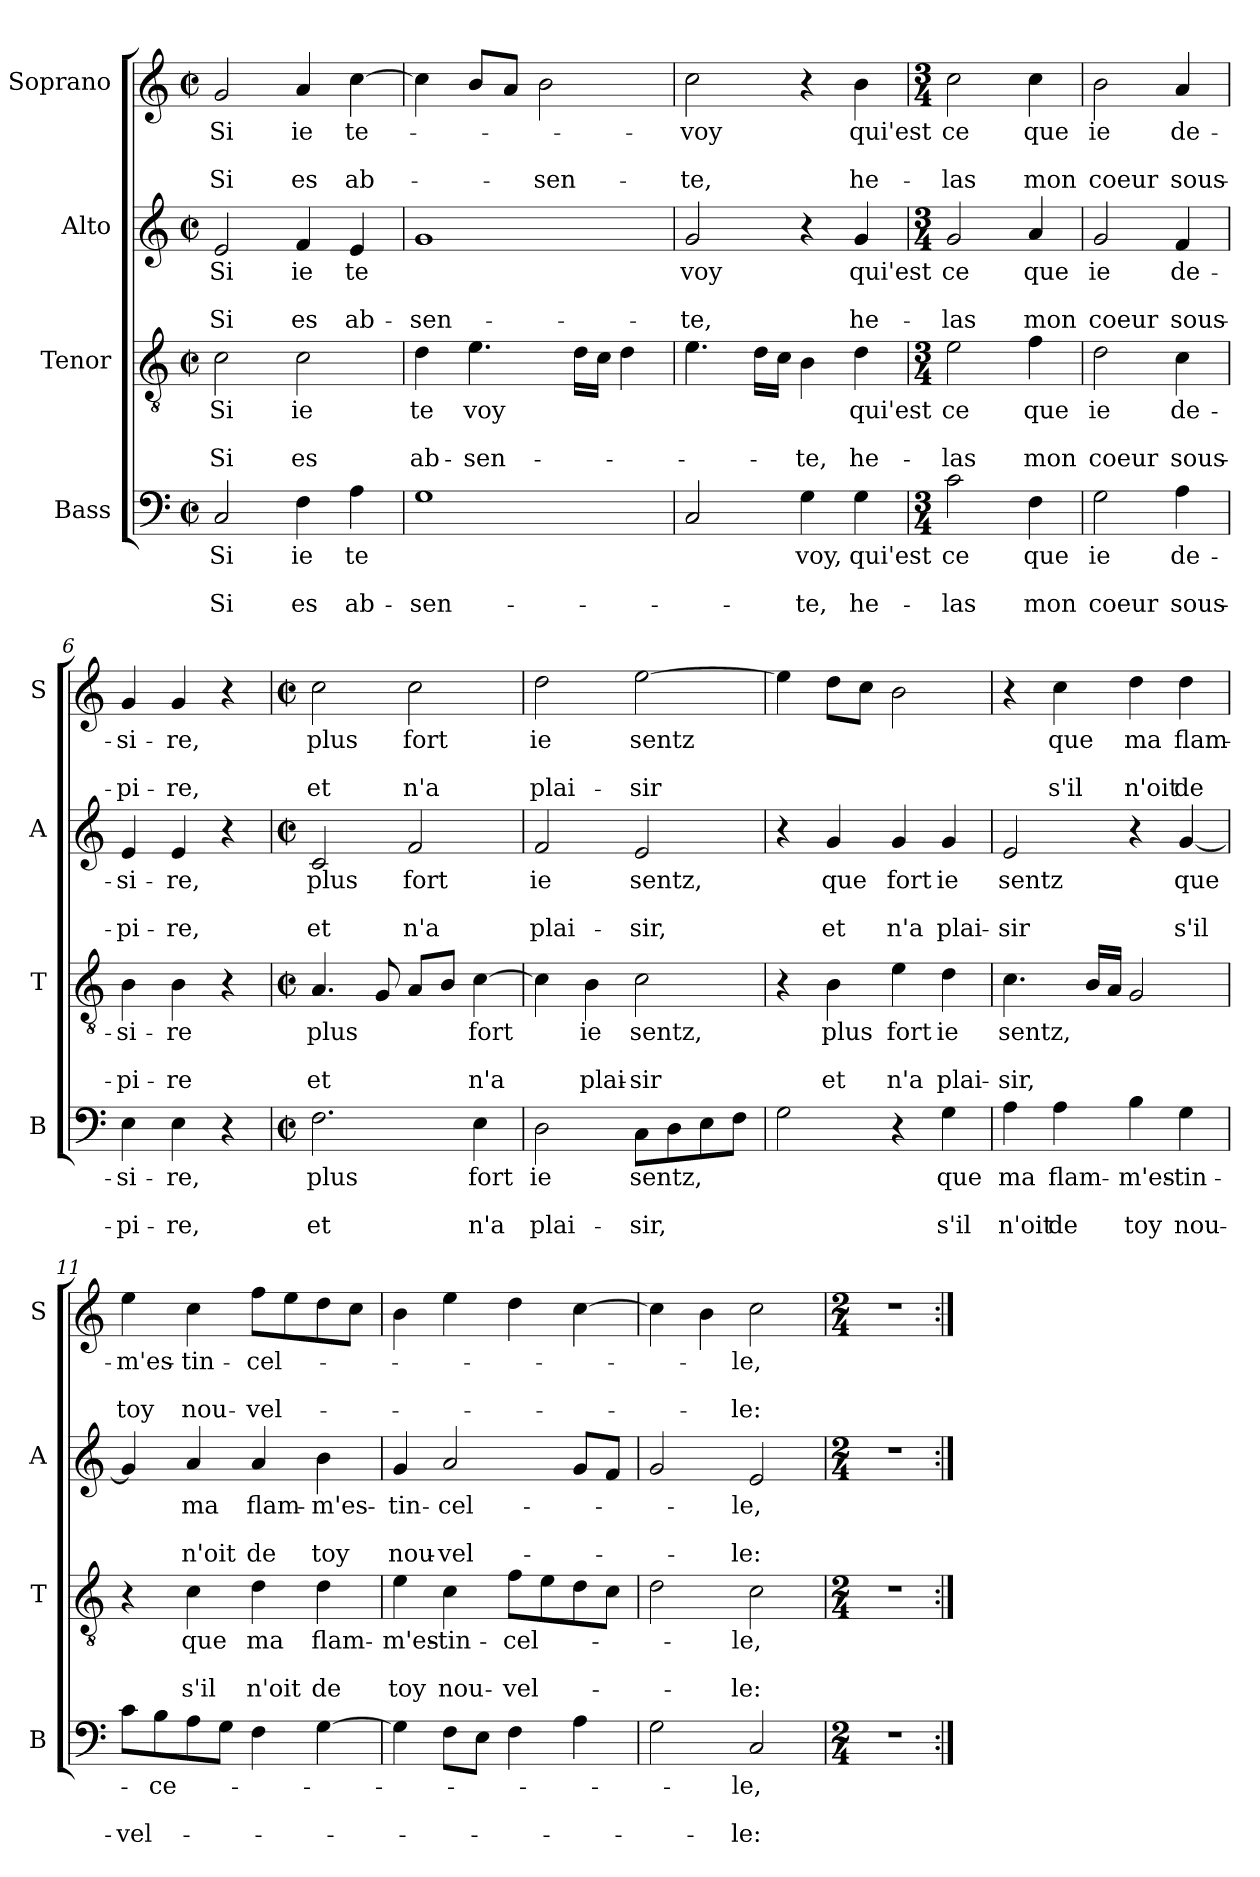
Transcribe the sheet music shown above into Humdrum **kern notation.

**kern	**text	**text	**text	**kern	**text	**text	**text	**kern	**text	**text	**text	**kern	**text	**text	**text
*part4	*part4	*part4	*part4	*part3	*part3	*part3	*part3	*part2	*part2	*part2	*part2	*part1	*part1	*part1	*part1
*staff4	*staff4	*staff4	*staff4	*staff3	*staff3	*staff3	*staff3	*staff2	*staff2	*staff2	*staff2	*staff1	*staff1	*staff1	*staff1
*I"Bass	*	*	*	*I"Tenor	*	*	*	*I"Alto	*	*	*	*I"Soprano	*	*	*
*I'B	*	*	*	*I'T	*	*	*	*I'A	*	*	*	*I'S	*	*	*
*clefF4	*	*	*	*clefGv2	*	*	*	*clefG2	*	*	*	*clefG2	*	*	*
*k[]	*	*	*	*k[]	*	*	*	*k[]	*	*	*	*k[]	*	*	*
*C:	*	*	*	*C:	*	*	*	*C:	*	*	*	*C:	*	*	*
*M2/2	*	*	*	*M2/2	*	*	*	*M2/2	*	*	*	*M2/2	*	*	*
*met(c|)	*	*	*	*met(c|)	*	*	*	*met(c|)	*	*	*	*met(c|)	*	*	*
=1	=1	=1	=1	=1	=1	=1	=1	=1	=1	=1	=1	=1	=1	=1	=1
!	!LO:LY:b	!	!LO:LY:b	!	!LO:LY:b	!	!LO:LY:b	!	!LO:LY:b	!	!LO:LY:b	!	!LO:LY:b	!	!LO:LY:b
2C/	Si	.	Si	2c\	Si	.	Si	2e/	Si	.	Si	2g/	Si	.	Si
!	!LO:LY:b	!	!LO:LY:b	!	!LO:LY:b	!	!LO:LY:b	!	!LO:LY:b	!	!LO:LY:b	!	!LO:LY:b	!	!LO:LY:b
4F\	ie	.	es	2c\	ie	.	es	4f/	ie	.	es	4a/	ie	.	es
!	!LO:LY:b	!	!LO:LY:b	!	!	!	!	!	!LO:LY:b	!	!LO:LY:b	!	!LO:LY:b	!	!LO:LY:b
4A\	te	.	ab-	.	.	.	.	4e/	te	.	ab-	[4cc\	te-	.	ab-
=2	=2	=2	=2	=2	=2	=2	=2	=2	=2	=2	=2	=2	=2	=2	=2
!	!	!	!LO:LY:b	!	!LO:LY:b	!	!LO:LY:b	!	!	!	!LO:LY:b	!	!	!	!
1G	.	.	-sen-	4d\	te	.	ab-	1g	.	.	-sen-	4cc\]	.	.	.
!	!	!	!	!	!LO:LY:b	!	!LO:LY:b	!	!	!	!	!	!	!	!
.	.	.	.	4.e\	voy	.	-sen-	.	.	.	.	8b/L	.	.	.
.	.	.	.	.	.	.	.	.	.	.	.	8a/J	.	.	.
!	!	!	!	!	!	!	!	!	!	!	!	!	!	!	!LO:LY:b
.	.	.	.	.	.	.	.	.	.	.	.	2b\	.	.	-sen-
.	.	.	.	16d\LL	.	.	.	.	.	.	.	.	.	.	.
.	.	.	.	16c\JJ	.	.	.	.	.	.	.	.	.	.	.
.	.	.	.	4d\	.	.	.	.	.	.	.	.	.	.	.
=3	=3	=3	=3	=3	=3	=3	=3	=3	=3	=3	=3	=3	=3	=3	=3
!	!	!	!	!	!	!	!	!	!LO:LY:b	!	!LO:LY:b	!	!LO:LY:b	!	!LO:LY:b
2C/	.	.	.	4.e\	.	.	.	2g/	voy	.	-te,	2cc\	-voy	.	-te,
.	.	.	.	16d\LL	.	.	.	.	.	.	.	.	.	.	.
.	.	.	.	16c\JJ	.	.	.	.	.	.	.	.	.	.	.
!	!LO:LY:b	!	!LO:LY:b	!	!	!	!LO:LY:b	!	!	!	!	!	!	!	!
4G\	voy,	.	-te,	4B\	.	.	-te,	4r	.	.	.	4r	.	.	.
!	!LO:LY:b	!	!LO:LY:b	!	!LO:LY:b	!	!LO:LY:b	!	!LO:LY:b	!	!LO:LY:b	!	!LO:LY:b	!	!LO:LY:b
4G\	qui'est	.	he-	4d\	qui'est	.	he-	4g/	qui'est	.	he-	4b\	qui'est	.	he-
=4	=4	=4	=4	=4	=4	=4	=4	=4	=4	=4	=4	=4	=4	=4	=4
*M3/4	*	*	*	*M3/4	*	*	*	*M3/4	*	*	*	*M3/4	*	*	*
!	!LO:LY:b	!	!LO:LY:b	!	!LO:LY:b	!	!LO:LY:b	!	!LO:LY:b	!	!LO:LY:b	!	!LO:LY:b	!	!LO:LY:b
2c\	ce	.	-las	2e\	ce	.	-las	2g/	ce	.	-las	2cc\	ce	.	-las
!	!LO:LY:b	!	!LO:LY:b	!	!LO:LY:b	!	!LO:LY:b	!	!LO:LY:b	!	!LO:LY:b	!	!LO:LY:b	!	!LO:LY:b
4F\	que	.	mon	4f\	que	.	mon	4a/	que	.	mon	4cc\	que	.	mon
=5	=5	=5	=5	=5	=5	=5	=5	=5	=5	=5	=5	=5	=5	=5	=5
!	!LO:LY:b	!	!LO:LY:b	!	!LO:LY:b	!	!LO:LY:b	!	!LO:LY:b	!	!LO:LY:b	!	!LO:LY:b	!	!LO:LY:b
2G\	ie	.	coeur	2d\	ie	.	coeur	2g/	ie	.	coeur	2b\	ie	.	coeur
!	!LO:LY:b	!	!LO:LY:b	!	!LO:LY:b	!	!LO:LY:b	!	!LO:LY:b	!	!LO:LY:b	!	!LO:LY:b	!	!LO:LY:b
4A\	de-	.	sous-	4c\	de-	.	sous-	4f/	de-	.	sous-	4a/	de-	.	sous-
!!LO:LB:g=z
=6	=6	=6	=6	=6	=6	=6	=6	=6	=6	=6	=6	=6	=6	=6	=6
!	!LO:LY:b	!	!LO:LY:b	!	!LO:LY:b	!	!LO:LY:b	!	!LO:LY:b	!	!LO:LY:b	!	!LO:LY:b	!	!LO:LY:b
4E\	-si-	.	-pi-	4B\	-si-	.	-pi-	4e/	-si-	.	-pi-	4g/	-si-	.	-pi-
!	!LO:LY:b	!	!LO:LY:b	!	!LO:LY:b	!	!LO:LY:b	!	!LO:LY:b	!	!LO:LY:b	!	!LO:LY:b	!	!LO:LY:b
4E\	-re,	.	-re,	4B\	-re	.	-re	4e/	-re,	.	-re,	4g/	-re,	.	-re,
4r	.	.	.	4r	.	.	.	4r	.	.	.	4r	.	.	.
=7	=7	=7	=7	=7	=7	=7	=7	=7	=7	=7	=7	=7	=7	=7	=7
*M2/2	*	*	*	*M2/2	*	*	*	*M2/2	*	*	*	*M2/2	*	*	*
*met(c|)	*	*	*	*met(c|)	*	*	*	*met(c|)	*	*	*	*met(c|)	*	*	*
!	!LO:LY:b	!	!LO:LY:b	!	!LO:LY:b	!	!LO:LY:b	!	!LO:LY:b	!	!LO:LY:b	!	!LO:LY:b	!	!LO:LY:b
2.F\	plus	.	et	4.A/	plus	.	et	2c/	plus	.	et	2cc\	plus	.	et
.	.	.	.	8G/	.	.	.	.	.	.	.	.	.	.	.
!	!	!	!	!	!	!	!	!	!LO:LY:b	!	!LO:LY:b	!	!LO:LY:b	!	!LO:LY:b
.	.	.	.	8A/L	.	.	.	2f/	fort	.	n'a	2cc\	fort	.	n'a
.	.	.	.	8B/J	.	.	.	.	.	.	.	.	.	.	.
!	!LO:LY:b	!	!LO:LY:b	!	!LO:LY:b	!	!LO:LY:b	!	!	!	!	!	!	!	!
4E\	fort	.	n'a	[4c\	fort	.	n'a	.	.	.	.	.	.	.	.
=8	=8	=8	=8	=8	=8	=8	=8	=8	=8	=8	=8	=8	=8	=8	=8
!	!LO:LY:b	!	!LO:LY:b	!	!	!	!	!	!LO:LY:b	!	!LO:LY:b	!	!LO:LY:b	!	!LO:LY:b
2D\	ie	.	plai-	4c\]	.	.	.	2f/	ie	.	plai-	2dd\	ie	.	plai-
!	!	!	!	!	!LO:LY:b	!	!LO:LY:b	!	!	!	!	!	!	!	!
.	.	.	.	4B\	ie	.	plai-	.	.	.	.	.	.	.	.
!	!LO:LY:b	!	!LO:LY:b	!	!LO:LY:b	!	!LO:LY:b	!	!LO:LY:b	!	!LO:LY:b	!	!LO:LY:b	!	!LO:LY:b
8C\L	sentz,	.	-sir,	2c\	sentz,	.	-sir	2e/	sentz,	.	-sir,	[2ee\	sentz	.	-sir
8D\	.	.	.	.	.	.	.	.	.	.	.	.	.	.	.
8E\	.	.	.	.	.	.	.	.	.	.	.	.	.	.	.
8F\J	.	.	.	.	.	.	.	.	.	.	.	.	.	.	.
=9	=9	=9	=9	=9	=9	=9	=9	=9	=9	=9	=9	=9	=9	=9	=9
2G\	.	.	.	4r	.	.	.	4r	.	.	.	4ee\]	.	.	.
!	!	!	!	!	!LO:LY:b	!	!LO:LY:b	!	!LO:LY:b	!	!LO:LY:b	!	!	!	!
.	.	.	.	4B\	plus	.	et	4g/	que	.	et	8dd\L	.	.	.
.	.	.	.	.	.	.	.	.	.	.	.	8cc\J	.	.	.
!	!	!	!	!	!LO:LY:b	!	!LO:LY:b	!	!LO:LY:b	!	!LO:LY:b	!	!	!	!
4r	.	.	.	4e\	fort	.	n'a	4g/	fort	.	n'a	2b\	.	.	.
!	!LO:LY:b	!	!LO:LY:b	!	!LO:LY:b	!	!LO:LY:b	!	!LO:LY:b	!	!LO:LY:b	!	!	!	!
4G\	que	.	s'il	4d\	ie	.	plai-	4g/	ie	.	plai-	.	.	.	.
=10	=10	=10	=10	=10	=10	=10	=10	=10	=10	=10	=10	=10	=10	=10	=10
!	!LO:LY:b	!	!LO:LY:b	!	!LO:LY:b	!	!LO:LY:b	!	!LO:LY:b	!	!LO:LY:b	!	!	!	!
4A\	ma	.	n'oit	4.c\	sentz,	.	-sir,	2e/	sentz	.	-sir	4r	.	.	.
!	!LO:LY:b	!	!LO:LY:b	!	!	!	!	!	!	!	!	!	!LO:LY:b	!	!LO:LY:b
4A\	flam-	.	de	.	.	.	.	.	.	.	.	4cc\	que	.	s'il
.	.	.	.	16B/LL	.	.	.	.	.	.	.	.	.	.	.
.	.	.	.	16A/JJ	.	.	.	.	.	.	.	.	.	.	.
!	!LO:LY:b	!	!LO:LY:b	!	!	!	!	!	!	!	!	!	!LO:LY:b	!	!LO:LY:b
4B\	-m'es-	.	toy	2G/	.	.	.	4r	.	.	.	4dd\	ma	.	n'oit
!	!LO:LY:b	!	!LO:LY:b	!	!	!	!	!	!LO:LY:b	!	!LO:LY:b	!	!LO:LY:b	!	!LO:LY:b
4G\	-tin-	.	nou-	.	.	.	.	[4g/	que	.	s'il	4dd\	flam-	.	de
!!LO:PB:g=z
=11	=11	=11	=11	=11	=11	=11	=11	=11	=11	=11	=11	=11	=11	=11	=11
!	!	!	!LO:LY:b	!	!	!	!	!	!	!	!	!	!LO:LY:b	!	!LO:LY:b
8c\L	.	.	-vel-	4r	.	.	.	4g/]	.	.	.	4ee\	-m'es-	.	toy
!	!LO:LY:b	!	!	!	!	!	!	!	!	!	!	!	!	!	!
8B\	-ce-	.	.	.	.	.	.	.	.	.	.	.	.	.	.
!	!	!	!	!	!LO:LY:b	!	!LO:LY:b	!	!LO:LY:b	!	!LO:LY:b	!	!LO:LY:b	!	!LO:LY:b
8A\	.	.	.	4c\	que	.	s'il	4a/	ma	.	n'oit	4cc\	-tin-	.	nou-
8G\J	.	.	.	.	.	.	.	.	.	.	.	.	.	.	.
!	!	!	!	!	!LO:LY:b	!	!LO:LY:b	!	!LO:LY:b	!	!LO:LY:b	!	!LO:LY:b	!	!LO:LY:b
4F\	.	.	.	4d\	ma	.	n'oit	4a/	flam-	.	de	8ff\L	-cel-	.	-vel-
.	.	.	.	.	.	.	.	.	.	.	.	8ee\	.	.	.
!	!	!	!	!	!LO:LY:b	!	!LO:LY:b	!	!LO:LY:b	!	!LO:LY:b	!	!	!	!
[4G\	.	.	.	4d\	flam-	.	de	4b\	-m'es-	.	toy	8dd\	.	.	.
.	.	.	.	.	.	.	.	.	.	.	.	8cc\J	.	.	.
=12	=12	=12	=12	=12	=12	=12	=12	=12	=12	=12	=12	=12	=12	=12	=12
!	!	!	!	!	!LO:LY:b	!	!LO:LY:b	!	!LO:LY:b	!	!LO:LY:b	!	!	!	!
4G\]	.	.	.	4e\	-m'es-	.	toy	4g/	-tin-	.	nou-	4b\	.	.	.
!	!	!	!	!	!LO:LY:b	!	!LO:LY:b	!	!LO:LY:b	!	!LO:LY:b	!	!	!	!
8F\L	.	.	.	4c\	-tin-	.	nou-	2a/	-cel-	.	-vel-	4ee\	.	.	.
8E\J	.	.	.	.	.	.	.	.	.	.	.	.	.	.	.
!	!	!	!	!	!LO:LY:b	!	!LO:LY:b	!	!	!	!	!	!	!	!
4F\	.	.	.	8f\L	-cel-	.	-vel-	.	.	.	.	4dd\	.	.	.
.	.	.	.	8e\	.	.	.	.	.	.	.	.	.	.	.
4A\	.	.	.	8d\	.	.	.	8g/L	.	.	.	[4cc\	.	.	.
.	.	.	.	8c\J	.	.	.	8f/J	.	.	.	.	.	.	.
=13	=13	=13	=13	=13	=13	=13	=13	=13	=13	=13	=13	=13	=13	=13	=13
2G\	.	.	.	2d\	.	.	.	2g/	.	.	.	4cc\]	.	.	.
.	.	.	.	.	.	.	.	.	.	.	.	4b\	.	.	.
!	!LO:LY:b	!	!LO:LY:b	!	!LO:LY:b	!	!LO:LY:b	!	!LO:LY:b	!	!LO:LY:b	!	!LO:LY:b	!	!LO:LY:b
2C/	-le,	.	-le:	2c\	-le,	.	-le:	2e/	-le,	.	-le:	2cc\	-le,	.	-le:
=14	=14	=14	=14	=14	=14	=14	=14	=14	=14	=14	=14	=14	=14	=14	=14
*M2/4	*	*	*	*M2/4	*	*	*	*M2/4	*	*	*	*M2/4	*	*	*
2r	.	.	.	2r	.	.	.	2r	.	.	.	2r	.	.	.
=:|!	=:|!	=:|!	=:|!	=:|!	=:|!	=:|!	=:|!	=:|!	=:|!	=:|!	=:|!	=:|!	=:|!	=:|!	=:|!
*-	*-	*-	*-	*-	*-	*-	*-	*-	*-	*-	*-	*-	*-	*-	*-
